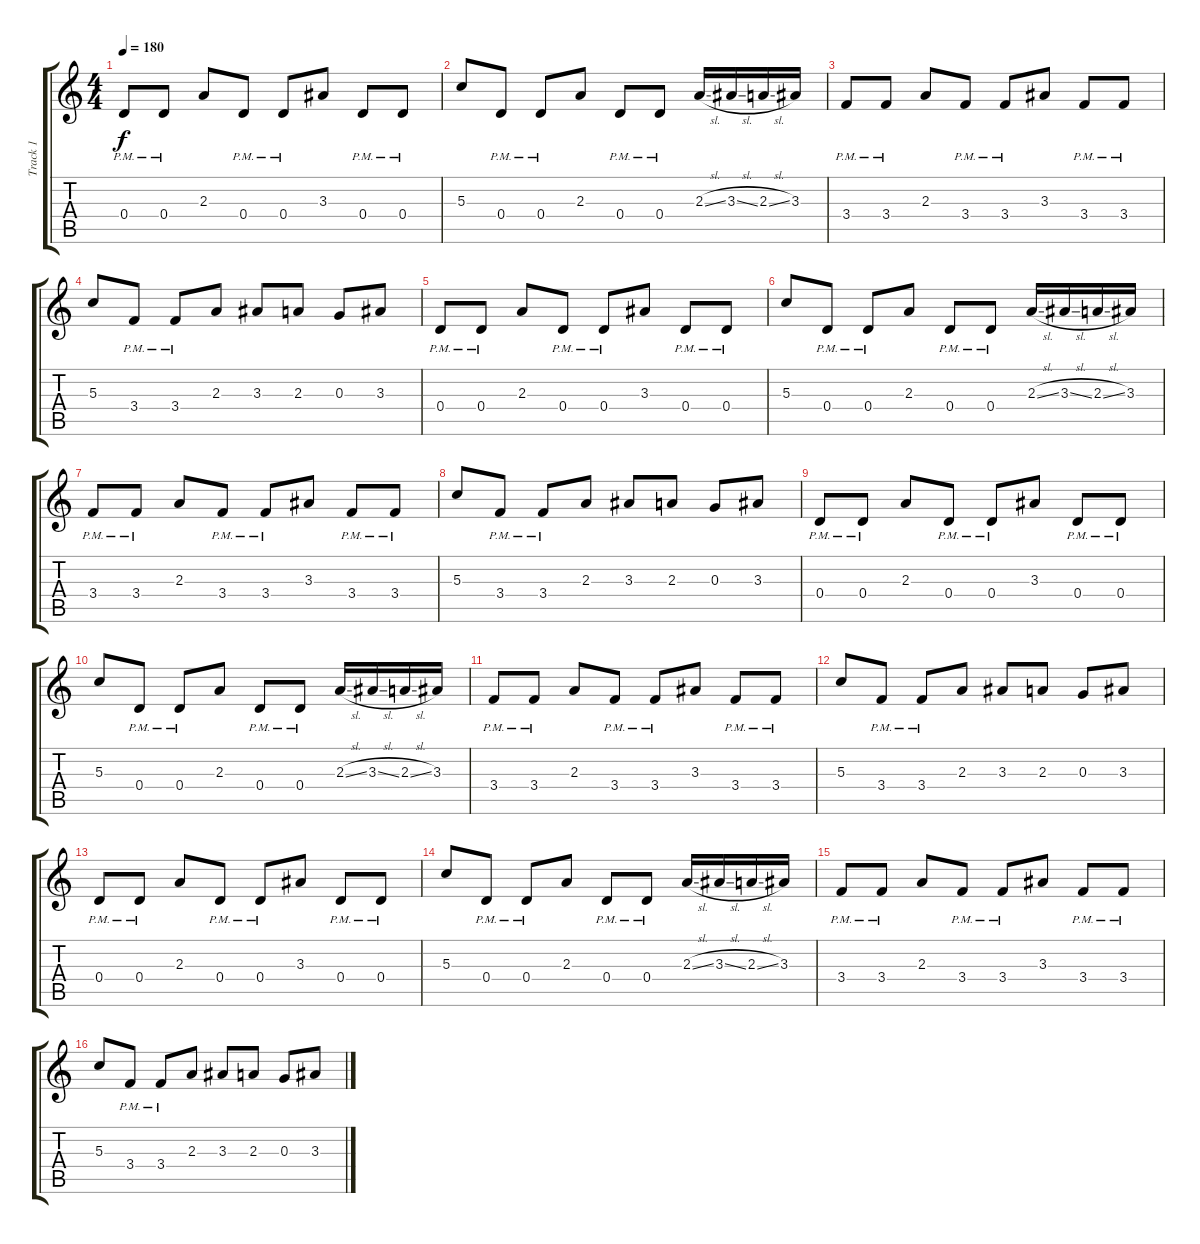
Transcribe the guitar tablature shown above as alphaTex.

\track ("Track 1" "Track 1") {instrument distortionguitar}
\staff {score tabs}
\tuning (E4 B3 G3 D3 A2 E2) {hide}
\ts (4 4)
\tempo 180
\clef g2
\ks c
0.4{pm}.8{dy f} 0.4{pm}.8 2.3.8 0.4{pm}.8 0.4{pm}.8 3.3.8 0.4{pm}.8 0.4{pm}.8 |
5.3.8 0.4{pm}.8 0.4{pm}.8 2.3.8 0.4{pm}.8 0.4{pm}.8 2.3{sl}.16 3.3{sl}.16 2.3{sl}.16 3.3.16 |
3.4{pm}.8 3.4{pm}.8 2.3.8 3.4{pm}.8 3.4{pm}.8 3.3.8 3.4{pm}.8 3.4{pm}.8 |
5.3.8 3.4{pm}.8 3.4{pm}.8 2.3.8 3.3.8 2.3.8 0.3.8 3.3.8 |
0.4{pm}.8 0.4{pm}.8 2.3.8 0.4{pm}.8 0.4{pm}.8 3.3.8 0.4{pm}.8 0.4{pm}.8 |
5.3.8 0.4{pm}.8 0.4{pm}.8 2.3.8 0.4{pm}.8 0.4{pm}.8 2.3{sl}.16 3.3{sl}.16 2.3{sl}.16 3.3.16 |
3.4{pm}.8 3.4{pm}.8 2.3.8 3.4{pm}.8 3.4{pm}.8 3.3.8 3.4{pm}.8 3.4{pm}.8 |
5.3.8 3.4{pm}.8 3.4{pm}.8 2.3.8 3.3.8 2.3.8 0.3.8 3.3.8 |
0.4{pm}.8 0.4{pm}.8 2.3.8 0.4{pm}.8 0.4{pm}.8 3.3.8 0.4{pm}.8 0.4{pm}.8 |
5.3.8 0.4{pm}.8 0.4{pm}.8 2.3.8 0.4{pm}.8 0.4{pm}.8 2.3{sl}.16 3.3{sl}.16 2.3{sl}.16 3.3.16 |
3.4{pm}.8 3.4{pm}.8 2.3.8 3.4{pm}.8 3.4{pm}.8 3.3.8 3.4{pm}.8 3.4{pm}.8 |
5.3.8 3.4{pm}.8 3.4{pm}.8 2.3.8 3.3.8 2.3.8 0.3.8 3.3.8 |
0.4{pm}.8 0.4{pm}.8 2.3.8 0.4{pm}.8 0.4{pm}.8 3.3.8 0.4{pm}.8 0.4{pm}.8 |
5.3.8 0.4{pm}.8 0.4{pm}.8 2.3.8 0.4{pm}.8 0.4{pm}.8 2.3{sl}.16 3.3{sl}.16 2.3{sl}.16 3.3.16 |
3.4{pm}.8 3.4{pm}.8 2.3.8 3.4{pm}.8 3.4{pm}.8 3.3.8 3.4{pm}.8 3.4{pm}.8 |
5.3.8 3.4{pm}.8 3.4{pm}.8 2.3.8 3.3.8 2.3.8 0.3.8 3.3.8
